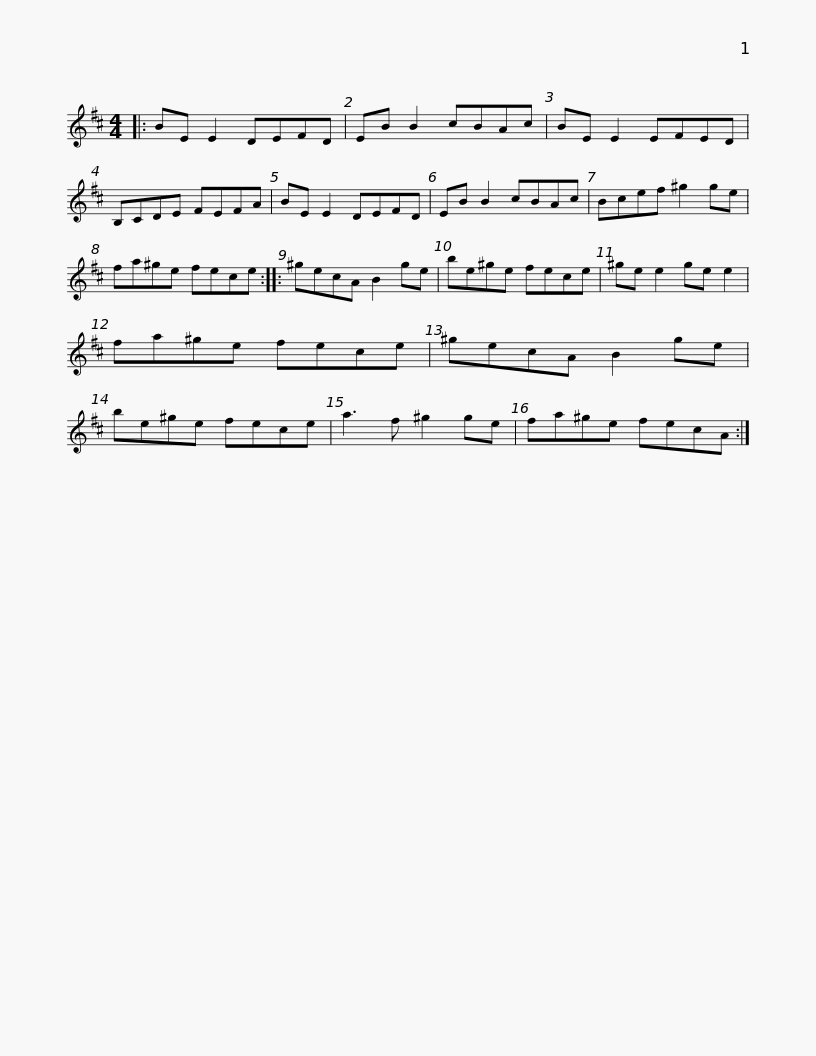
X:1
L:1/8
M:4/4
I:linebreak $
K:D
V:1 treble
V:1
|: BE E2 DEFD | EB B2 cBAc | BE E2 EFED | B,CDE FEFA | BE E2 DEFD | %5
 EB B2 cBAc |$ Bcef ^g2 ge | fa^ge fece :: ^gecA B2 ge | be^ge fece | %10
 ^ge e2 ge e2 |$ fa^ge fece | ^gecA B2 ge | be^ge fece | a3 f ^g2 ge | %15
 fa^ge fecA :| %16
